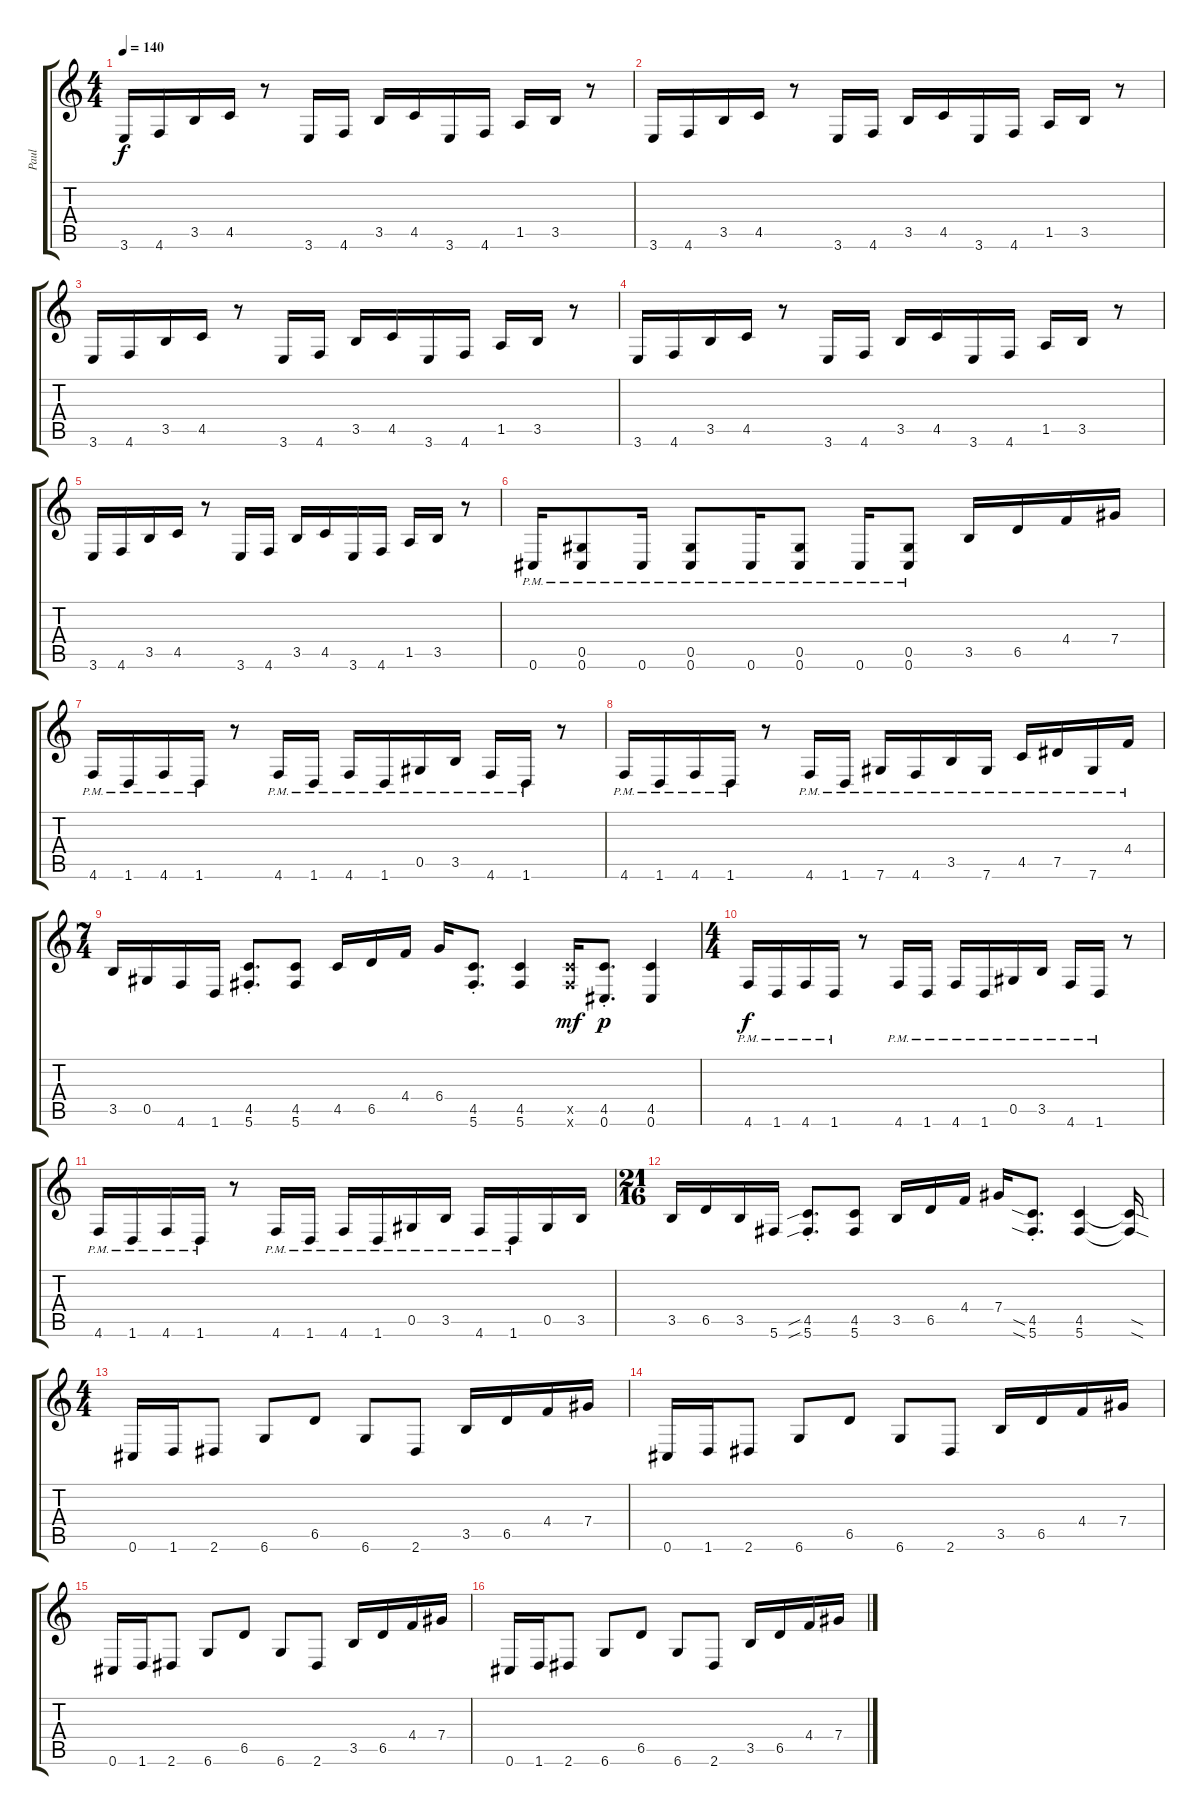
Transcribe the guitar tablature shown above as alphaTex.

\track ("Paul" "Paul") {instrument distortionguitar}
\staff {score tabs}
\tuning (Eb4 Bb3 Gb3 Db3 Ab2 Db2) {hide}
\ts (4 4)
\tempo 140
\clef g2
\ks c
3.6.16{dy f} 4.6.16 3.5.16 4.5.16 r.8 3.6.16 4.6.16 3.5.16 4.5.16 3.6.16 4.6.16 1.5.16 3.5.16 r.8 |
3.6.16 4.6.16 3.5.16 4.5.16 r.8 3.6.16 4.6.16 3.5.16 4.5.16 3.6.16 4.6.16 1.5.16 3.5.16 r.8 |
3.6.16 4.6.16 3.5.16 4.5.16 r.8 3.6.16 4.6.16 3.5.16 4.5.16 3.6.16 4.6.16 1.5.16 3.5.16 r.8 |
3.6.16 4.6.16 3.5.16 4.5.16 r.8 3.6.16 4.6.16 3.5.16 4.5.16 3.6.16 4.6.16 1.5.16 3.5.16 r.8 |
3.6.16 4.6.16 3.5.16 4.5.16 r.8 3.6.16 4.6.16 3.5.16 4.5.16 3.6.16 4.6.16 1.5.16 3.5.16 r.8 |
0.6{pm}.16 (0.5{pm} 0.6{pm}).8 0.6{pm}.16 (0.5{pm} 0.6{pm}).8 0.6{pm}.16 (0.5{pm} 0.6{pm}).8 0.6{pm}.16 (0.5{pm} 0.6{pm}).8 3.5.16 6.5.16 4.4.16 7.4.16 |
4.6{pm}.16 1.6{pm}.16 4.6{pm}.16 1.6{pm}.16 r.8 4.6{pm}.16 1.6{pm}.16 4.6{pm}.16 1.6{pm}.16 0.5{pm}.16 3.5{pm}.16 4.6{pm}.16 1.6{pm}.16 r.8 |
4.6{pm}.16 1.6{pm}.16 4.6{pm}.16 1.6{pm}.16 r.8 4.6{pm}.16 1.6{pm}.16 7.6{pm}.16 4.6{pm}.16 3.5{pm}.16 7.6{pm}.16 4.5{pm}.16 7.5{pm}.16 7.6{pm}.16 4.4{pm}.16 |
\ts (7 4)
3.5.16 0.5.16 4.6.16 1.6.16 (4.5 5.6{st}).8{d} (4.5 5.6).8 4.5.16 6.5.16 4.4.16 6.4.16 (4.5{st} 5.6).8{d} (4.5 5.6).4 (4.5{x} 5.6{x}).16{dy mf} (4.5 0.6{st}).8{d dy p} (4.5 0.6).4 |
\ts (4 4)
4.6{pm}.16{dy f} 1.6{pm}.16 4.6{pm}.16 1.6{pm}.16 r.8 4.6{pm}.16 1.6{pm}.16 4.6{pm}.16 1.6{pm}.16 0.5{pm}.16 3.5{pm}.16 4.6{pm}.16 1.6{pm}.16 r.8 |
4.6{pm}.16 1.6{pm}.16 4.6{pm}.16 1.6{pm}.16 r.8 4.6{pm}.16 1.6{pm}.16 4.6{pm}.16 1.6{pm}.16 0.5{pm}.16 3.5{pm}.16 4.6{pm}.16 1.6{pm}.16 0.5.16 3.5.16 |
\ts (21 16)
3.5.16 6.5.16 3.5.16 5.6.16 (4.5{sib st} 5.6{sib}).8{d} (4.5 5.6).8 3.5.16 6.5.16 4.4.16 7.4.16 (4.5{sia st} 5.6{sia}).8{d} (4.5 5.6).4 (4.5{sod t} 5.6{sod t}).16 |
\ts (4 4)
0.6.16 1.6.16 2.6.8 6.6.8 6.5.8 6.6.8 2.6.8 3.5.16 6.5.16 4.4.16 7.4.16 |
0.6.16 1.6.16 2.6.8 6.6.8 6.5.8 6.6.8 2.6.8 3.5.16 6.5.16 4.4.16 7.4.16 |
0.6.16 1.6.16 2.6.8 6.6.8 6.5.8 6.6.8 2.6.8 3.5.16 6.5.16 4.4.16 7.4.16 |
0.6.16 1.6.16 2.6.8 6.6.8 6.5.8 6.6.8 2.6.8 3.5.16 6.5.16 4.4.16 7.4.16
